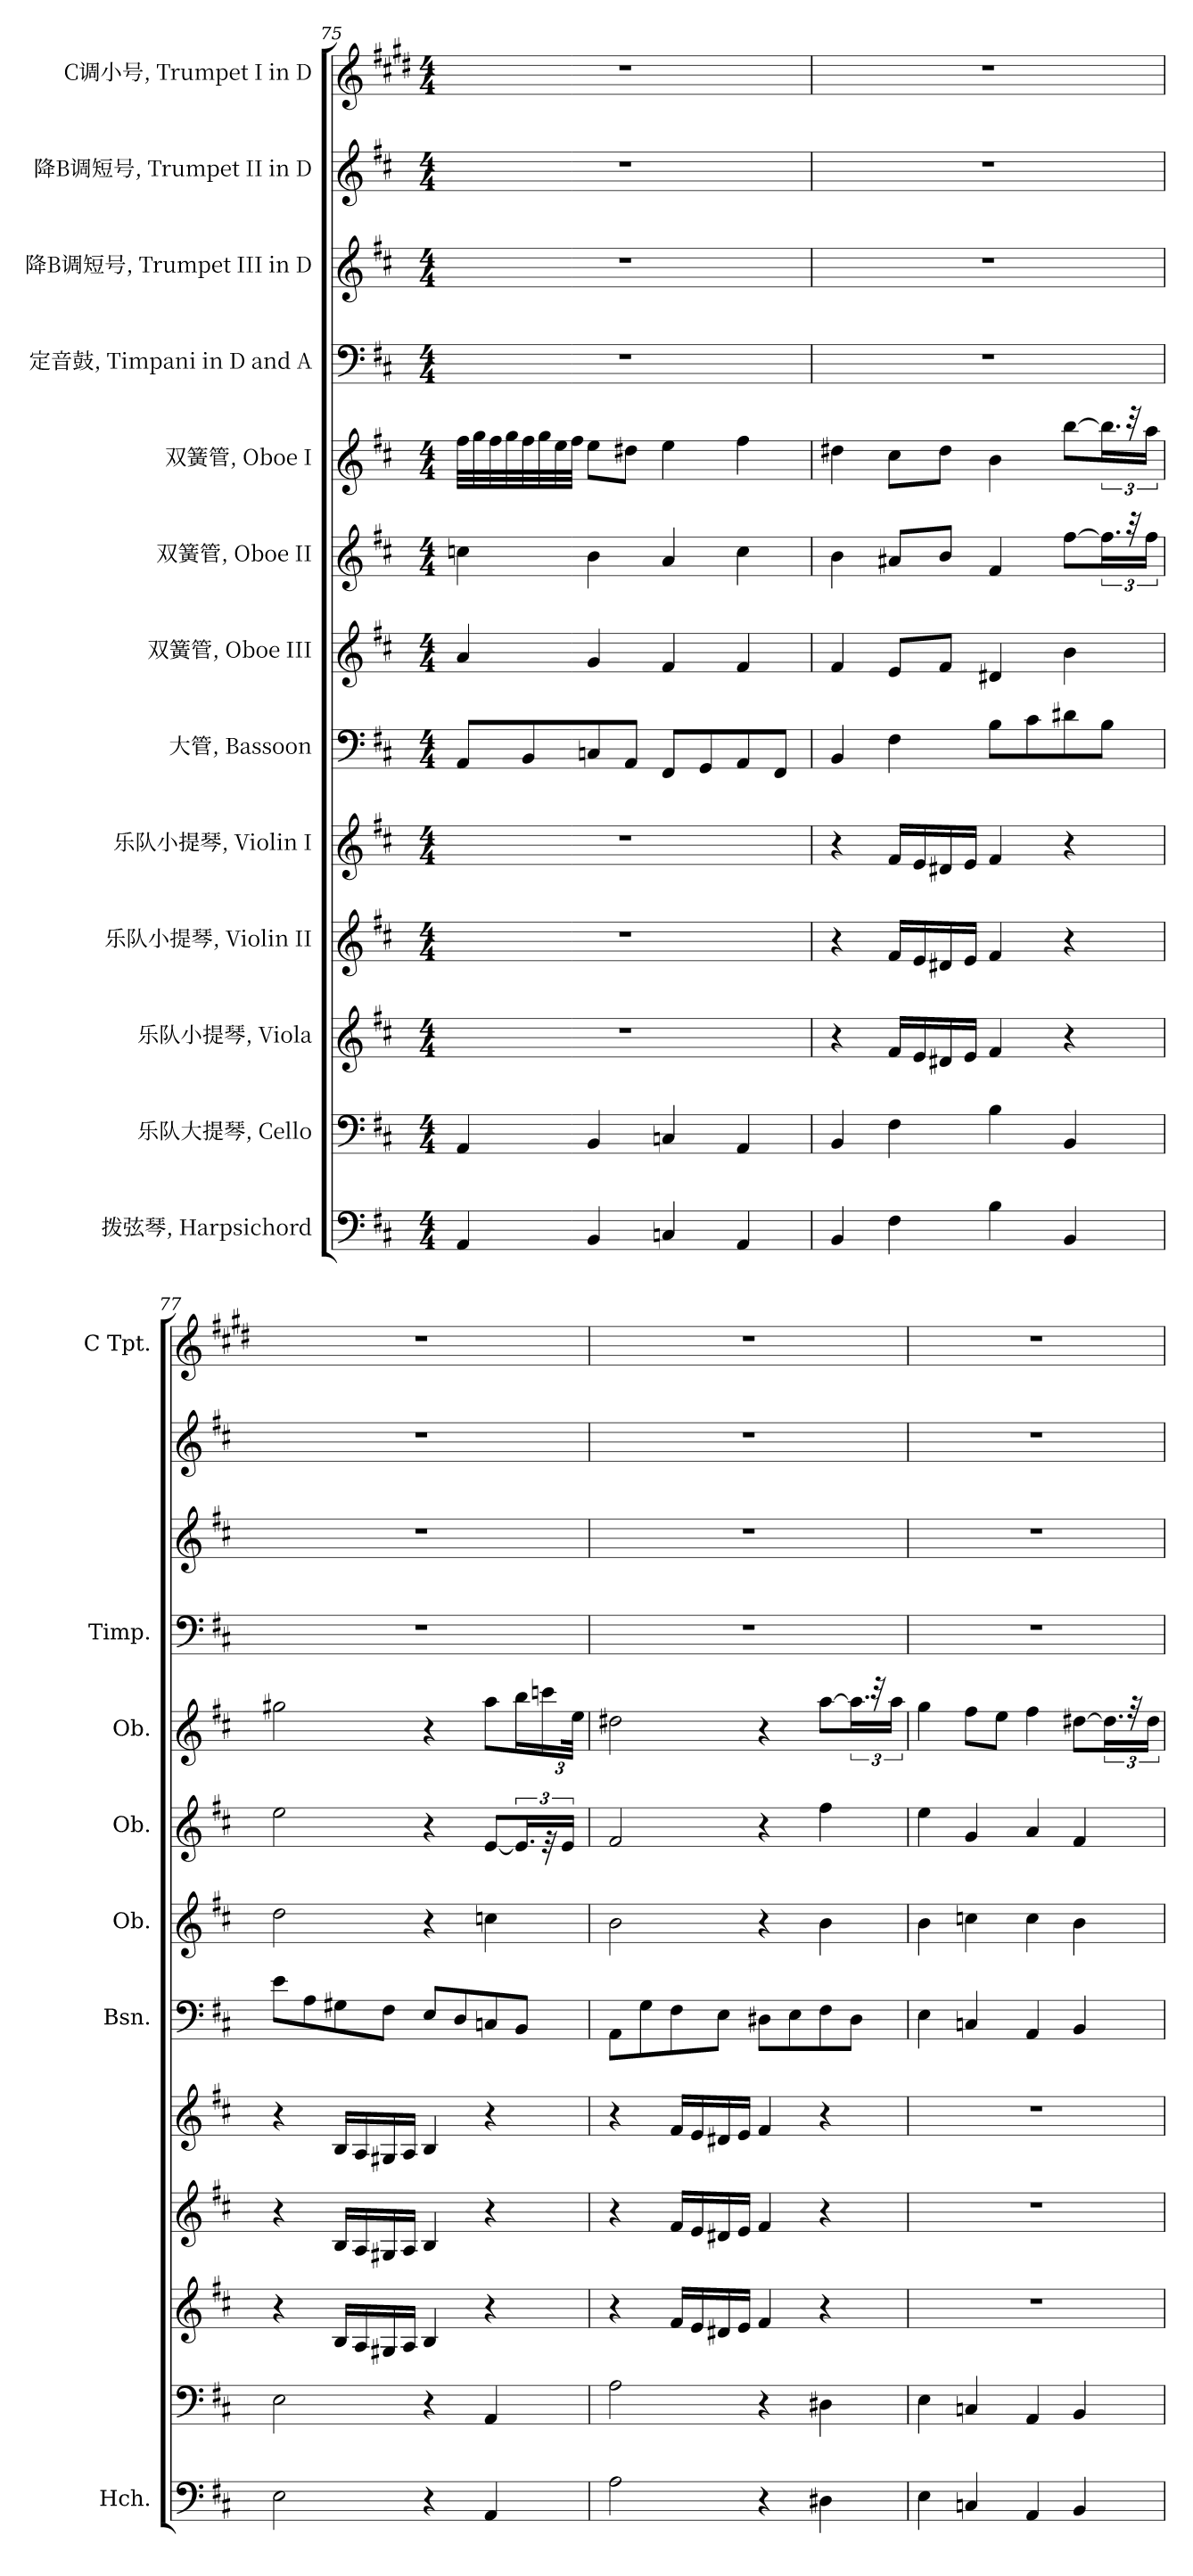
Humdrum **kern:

**kern	**kern	**kern	**kern	**kern	**kern	**kern	**kern	**kern	**kern	**kern	**kern	**kern
*part13	*part12	*part11	*part10	*part9	*part8	*part7	*part6	*part5	*part4	*part3	*part2	*part1
*staff13	*staff12	*staff11	*staff10	*staff9	*staff8	*staff7	*staff6	*staff5	*staff4	*staff3	*staff2	*staff1
*I"拨弦琴, Harpsichord	*I"乐队大提琴, Cello	*I"乐队小提琴, Viola	*I"乐队小提琴, Violin II	*I"乐队小提琴, Violin I	*I"大管, Bassoon	*I"双簧管, Oboe III	*I"双簧管, Oboe II	*I"双簧管, Oboe I	*I"定音鼓, Timpani in D and A	*I"降B调短号, Trumpet III in D	*I"降B调短号, Trumpet II in D	*I"C调小号, Trumpet I in D
*I'Hch.	*	*	*	*	*I'Bsn.	*I'Ob.	*I'Ob.	*I'Ob.	*I'Timp.	*	*	*I'C Tpt.
!!LO:PB:g=z
*clefF4	*clefF4	*clefG2	*clefG2	*clefG2	*clefF4	*clefG2	*clefG2	*clefG2	*clefF4	*clefG2	*clefG2	*clefG2
*	*	*	*	*	*	*	*	*	*	*ITrd1c2	*ITrd1c2	*ITrd1c2
*k[f#c#]	*k[f#c#]	*k[f#c#]	*k[f#c#]	*k[f#c#]	*k[f#c#]	*k[f#c#]	*k[f#c#]	*k[f#c#]	*k[f#c#]	*k[]	*k[]	*k[f#c#]
*M4/4	*M4/4	*M4/4	*M4/4	*M4/4	*M4/4	*M4/4	*M4/4	*M4/4	*M4/4	*M4/4	*M4/4	*M4/4
=75	=75	=75	=75	=75	=75	=75	=75	=75	=75	=75	=75	=75
4AA/	4AA/	1r	1r	1r	8AA/L	4a/	4ccn\	32ff#\LLL	1r	1r	1r	1r
.	.	.	.	.	.	.	.	32gg\	.	.	.	.
.	.	.	.	.	.	.	.	32ff#\	.	.	.	.
.	.	.	.	.	.	.	.	32gg\	.	.	.	.
.	.	.	.	.	8BB/	.	.	32ff#\	.	.	.	.
.	.	.	.	.	.	.	.	32gg\	.	.	.	.
.	.	.	.	.	.	.	.	32ee\	.	.	.	.
.	.	.	.	.	.	.	.	32ff#\JJJ	.	.	.	.
4BB/	4BB/	.	.	.	8Cn/	4g/	4b\	8ee\L	.	.	.	.
.	.	.	.	.	8AA/J	.	.	8dd#X\J	.	.	.	.
4Cn/	4Cn/	.	.	.	8FF#/L	4f#/	4a/	4ee\	.	.	.	.
.	.	.	.	.	8GG/	.	.	.	.	.	.	.
4AA/	4AA/	.	.	.	8AA/	4f#/	4cc\	4ff#\	.	.	.	.
.	.	.	.	.	8FF#/J	.	.	.	.	.	.	.
=76	=76	=76	=76	=76	=76	=76	=76	=76	=76	=76	=76	=76
4BB/	4BB/	4r	4r	4r	4BB/	4f#/	4b\	4dd#X\	1r	1r	1r	1r
4F#\	4F#\	16f#/LL	16f#/LL	16f#/LL	4F#\	8e/L	8a#X/L	8cc#\L	.	.	.	.
.	.	16e/	16e/	16e/	.	.	.	.	.	.	.	.
.	.	16d#X/	16d#X/	16d#X/	.	8f#/J	8b/J	8dd#\J	.	.	.	.
.	.	16e/JJ	16e/JJ	16e/JJ	.	.	.	.	.	.	.	.
4B\	4B\	4f#/	4f#/	4f#/	8B\L	4d#X/	4f#/	4b\	.	.	.	.
.	.	.	.	.	8c#\	.	.	.	.	.	.	.
4BB/	4BB/	4r	4r	4r	8d#X\	4b\	[8ff#\L	[8bb\L	.	.	.	.
.	.	.	.	.	8B\J	.	24.ff#\Jk]	24.bb\Jk]	.	.	.	.
.	.	.	.	.	.	.	48r	48r	.	.	.	.
.	.	.	.	.	.	.	24ff#\	24aa\	.	.	.	.
!!LO:PB:g=z
=77	=77	=77	=77	=77	=77	=77	=77	=77	=77	=77	=77	=77
2E\	2E\	4r	4r	4r	8e\L	2dd\	2ee\	2gg#X\	1r	1r	1r	1r
.	.	.	.	.	8A\	.	.	.	.	.	.	.
.	.	16B/LL	16B/LL	16B/LL	8G#X\	.	.	.	.	.	.	.
.	.	16A/	16A/	16A/	.	.	.	.	.	.	.	.
.	.	16G#X/	16G#X/	16G#X/	8F#\J	.	.	.	.	.	.	.
.	.	16A/JJ	16A/JJ	16A/JJ	.	.	.	.	.	.	.	.
4r	4r	4B/	4B/	4B/	8E/L	4r	4r	4r	.	.	.	.
.	.	.	.	.	8D/	.	.	.	.	.	.	.
4AA/	4AA/	4r	4r	4r	8Cn/	4ccn\	[8e/L	8aa\L	.	.	.	.
.	.	.	.	.	8BB/J	.	24.e/Jk]	16bb\L	.	.	.	.
*	*	*	*	*	*	*	*	*Xbrackettup	*	*	*	*
.	.	.	.	.	.	.	48r	24cccn\	.	.	.	.
.	.	.	.	.	.	.	24e/	.	.	.	.	.
.	.	.	.	.	.	.	.	48ee\JJk	.	.	.	.
=78	=78	=78	=78	=78	=78	=78	=78	=78	=78	=78	=78	=78
2A\	2A\	4r	4r	4r	8AA\L	2b\	2f#/	2dd#X\	1r	1r	1r	1r
.	.	.	.	.	8G\	.	.	.	.	.	.	.
.	.	16f#/LL	16f#/LL	16f#/LL	8F#\	.	.	.	.	.	.	.
.	.	16e/	16e/	16e/	.	.	.	.	.	.	.	.
.	.	16d#X/	16d#X/	16d#X/	8E\J	.	.	.	.	.	.	.
.	.	16e/JJ	16e/JJ	16e/JJ	.	.	.	.	.	.	.	.
4r	4r	4f#/	4f#/	4f#/	8D#X\L	4r	4r	4r	.	.	.	.
.	.	.	.	.	8E\	.	.	.	.	.	.	.
4D#X\	4D#X\	4r	4r	4r	8F#\	4b\	4ff#\	[8aa\L	.	.	.	.
*	*	*	*	*	*	*	*	*brackettup	*	*	*	*
.	.	.	.	.	8D#\J	.	.	24.aa\Jk]	.	.	.	.
.	.	.	.	.	.	.	.	48r	.	.	.	.
.	.	.	.	.	.	.	.	24aa\	.	.	.	.
!!LO:PB:g=z
=79	=79	=79	=79	=79	=79	=79	=79	=79	=79	=79	=79	=79
4E\	4E\	1r	1r	1r	4E\	4b\	4ee\	4gg\	1r	1r	1r	1r
4Cn/	4Cn/	.	.	.	4Cn/	4ccn\	4g/	8ff#\L	.	.	.	.
.	.	.	.	.	.	.	.	8ee\J	.	.	.	.
4AA/	4AA/	.	.	.	4AA/	4cc\	4a/	4ff#\	.	.	.	.
4BB/	4BB/	.	.	.	4BB/	4b\	4f#/	[8dd#X\L	.	.	.	.
.	.	.	.	.	.	.	.	24.dd#\Jk]	.	.	.	.
.	.	.	.	.	.	.	.	48r	.	.	.	.
.	.	.	.	.	.	.	.	24dd#\	.	.	.	.
=	=	=	=	=	=	=	=	=	=	=	=	=
*-	*-	*-	*-	*-	*-	*-	*-	*-	*-	*-	*-	*-
